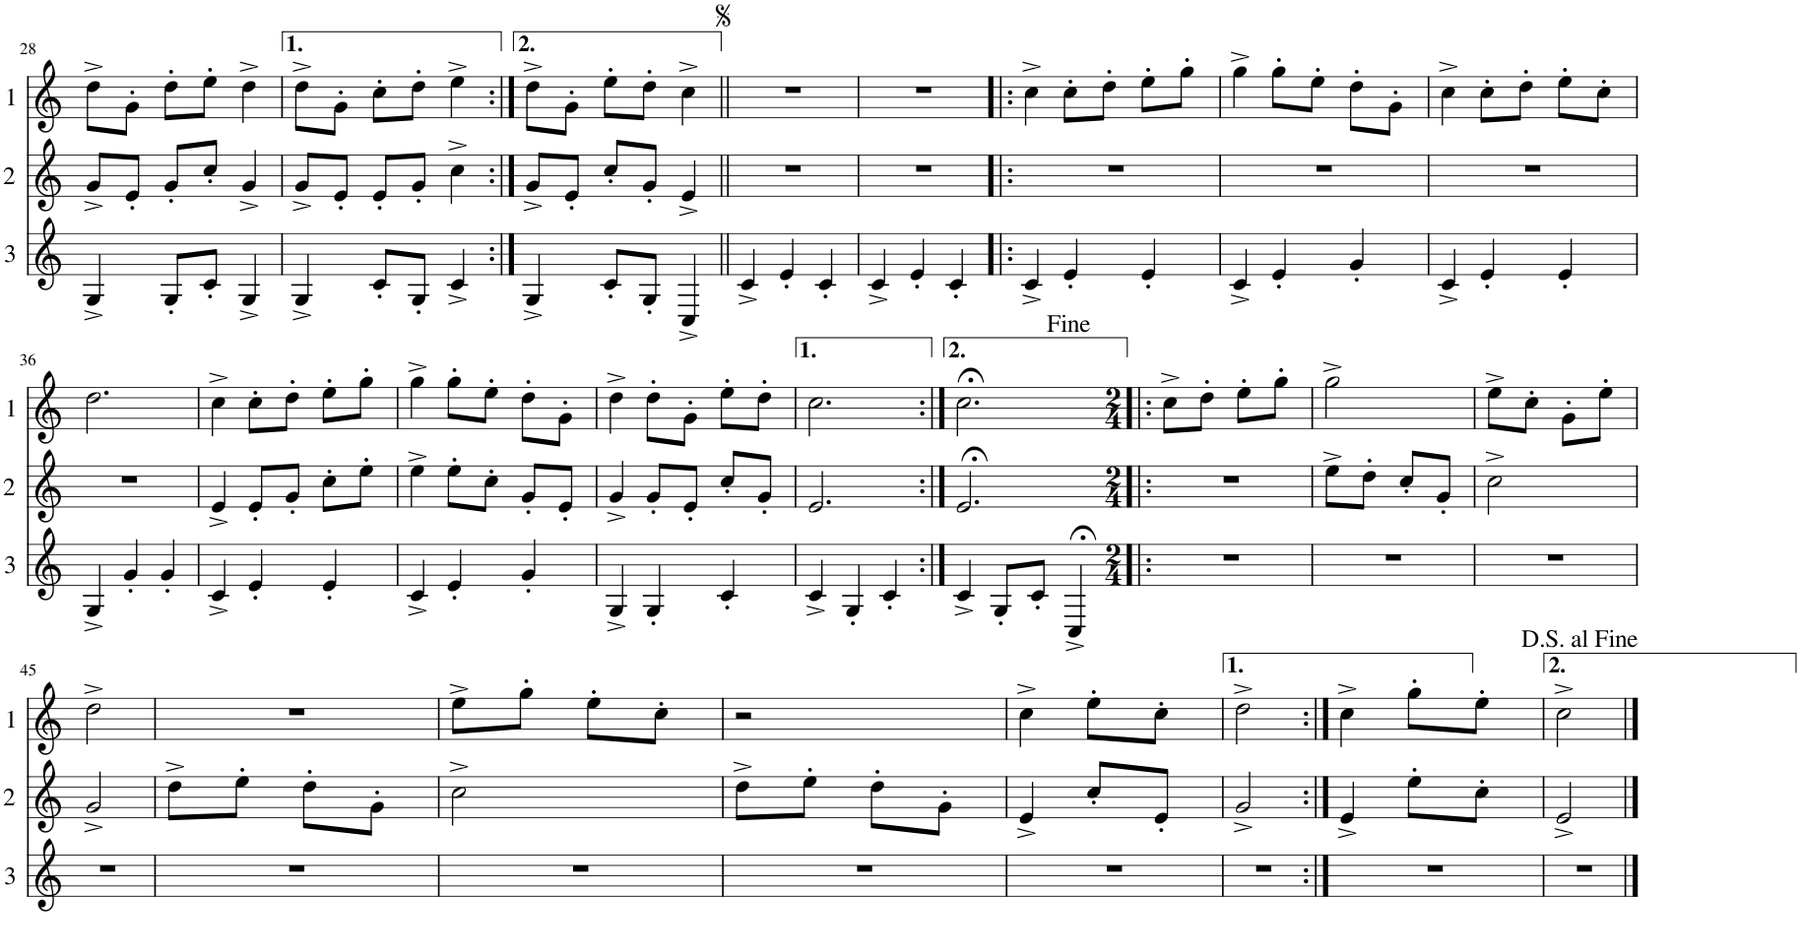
**kern	**kern	**kern
*part3	*part2	*part1
*staff3	*staff2	*staff1
*I"Cor 3	*I"Cor 2	*I"Cor 1
!!LO:PB:g=z
*clefG2	*clefG2	*clefG2
*Trd4c7	*Trd4c7	*Trd4c7
*k[]	*k[]	*k[]
*M3/4	*M3/4	*M3/4
=28	=28	=28
4G^/	8g^/L	8dd^\L
.	8e'/J	8g'\J
8G'/L	8g'/L	8dd'\L
8c'/J	8cc'/J	8ee'\J
4G^/	4g^/	4dd^\
=29	=29	=29
4G^/	8g^/L	8dd^\L
.	8e'/J	8g'\J
8c'/L	8e'/L	8cc'\L
8G'/J	8g'/J	8dd'\J
4c^/	4cc^\	4ee^\
=30:|!	=30:|!	=30:|!
4G^/	8g^/L	8dd^\L
.	8e'/J	8g'\J
8c'/L	8cc'/L	8ee'\L
8G'/J	8g'/J	8dd'\J
4C^/	4e^/	4cc^\
=31||	=31||	=31||
4c^/	2.r	2.r
4e'/	.	.
4c'/	.	.
=32	=32	=32
4c^/	2.r	2.r
4e'/	.	.
4c'/	.	.
=33!|:	=33!|:	=33!|:
4c^/	2.r	4cc^\
4e'/	.	8cc'\L
.	.	8dd'\J
4e'/	.	8ee'\L
.	.	8gg'\J
=34	=34	=34
4c^/	2.r	4gg^\
4e'/	.	8gg'\L
.	.	8ee'\J
4g'/	.	8dd'\L
.	.	8g'\J
=35	=35	=35
4c^/	2.r	4cc^\
4e'/	.	8cc'\L
.	.	8dd'\J
4e'/	.	8ee'\L
.	.	8cc'\J
!!LO:LB:g=z
=36	=36	=36
4G^/	2.r	2.dd\
4g'/	.	.
4g'/	.	.
=37	=37	=37
4c^/	4e^/	4cc^\
4e'/	8e'/L	8cc'\L
.	8g'/J	8dd'\J
4e'/	8cc'\L	8ee'\L
.	8ee'\J	8gg'\J
=38	=38	=38
4c^/	4ee^\	4gg^\
4e'/	8ee'\L	8gg'\L
.	8cc'\J	8ee'\J
4g'/	8g'/L	8dd'\L
.	8e'/J	8g'\J
=39	=39	=39
4G^/	4g^/	4dd^\
4G'/	8g'/L	8dd'\L
.	8e'/J	8g'\J
4c'/	8cc'/L	8ee'\L
.	8g'/J	8dd'\J
=40	=40	=40
4c^/	2.e/	2.cc\
4G'/	.	.
4c'/	.	.
=41:|!	=41:|!	=41:|!
4c^/	2.e;</	2.cc;<\
8G'/L	.	.
8c'/J	.	.
4C;<^/	.	.
=42!|:	=42!|:	=42!|:
*M2/4	*M2/4	*M2/4
2r	2r	8cc^\L
.	.	8dd'\J
.	.	8ee'\L
.	.	8gg'\J
=43	=43	=43
2r	8ee^\L	2gg^\
.	8dd'\J	.
.	8cc'/L	.
.	8g'/J	.
=44	=44	=44
2r	2cc^\	8ee^\L
.	.	8cc'\J
.	.	8g'\L
.	.	8ee'\J
!!LO:LB:g=z
=45	=45	=45
2r	2g^/	2dd^\
=46	=46	=46
2r	8dd^\L	2r
.	8ee'\J	.
.	8dd'\L	.
.	8g'\J	.
=47	=47	=47
2r	2cc^\	8ee^\L
.	.	8gg'\J
.	.	8ee'\L
.	.	8cc'\J
=48	=48	=48
2r	8dd^\L	2r
.	8ee'\J	.
.	8dd'\L	.
.	8g'\J	.
=49	=49	=49
2r	4e^/	4cc^\
.	8cc'/L	8ee'\L
.	8e'/J	8cc'\J
=50	=50	=50
2r	2g^/	2dd^\
=51:|!	=51:|!	=51:|!
2r	4e^/	4cc^\
.	8ee'\L	8gg'\L
.	8cc'\J	8ee'\J
=52	=52	=52
2r	2e^/	2cc^\
==	==	==
*-	*-	*-
